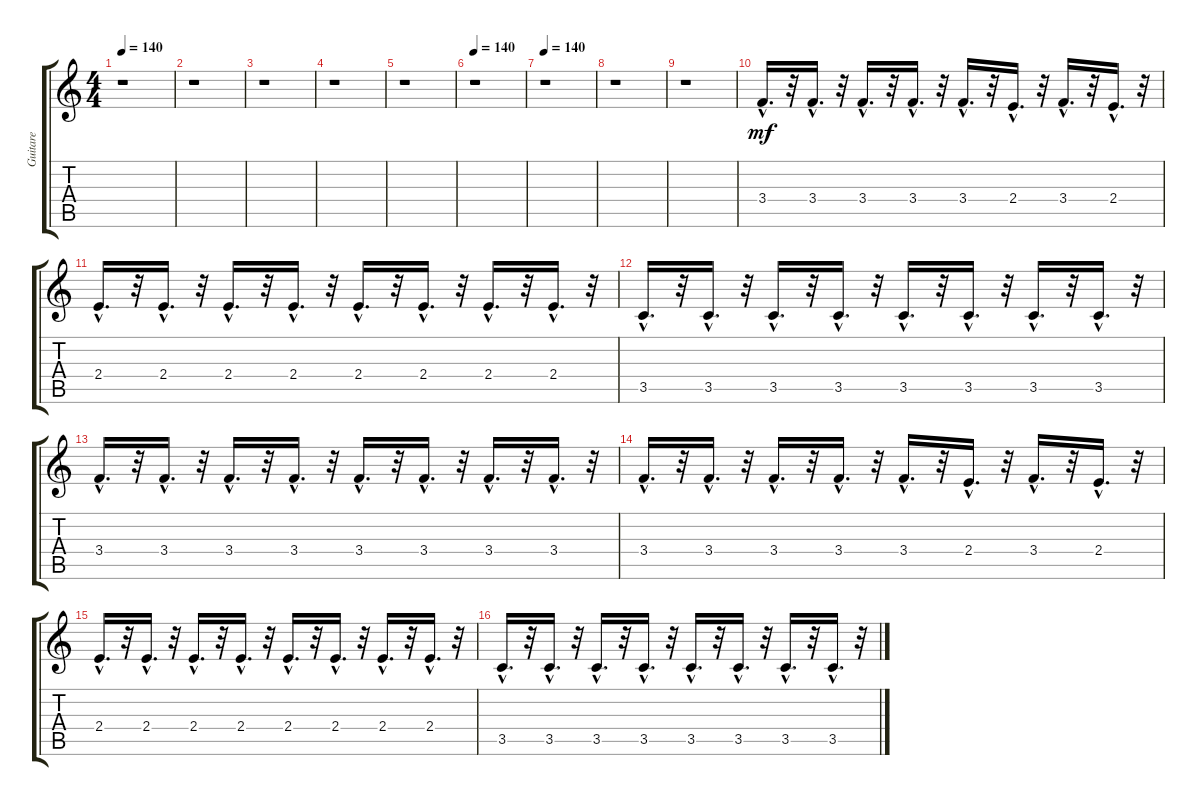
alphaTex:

\track ("Guitare" "Guitare") {instrument acousticguitarnylon}
\staff {score tabs}
\tuning (E4 B3 G3 D3 A2 E2) {hide}
\ts (4 4)
\tempo 140
\clef g2
\ks c
r.1{dy mf instrument acousticguitarnylon} |
r.1 |
r.1 |
r.1 |
r.1 |
\tempo 140
r.1 |
\tempo 140
r.1 |
r.1 |
r.1 |
3.4{hac}.16{d} r.32 3.4{hac}.16{d} r.32 3.4{hac}.16{d} r.32 3.4{hac}.16{d} r.32 3.4{hac}.16{d} r.32 2.4{hac}.16{d} r.32 3.4{hac}.16{d} r.32 2.4{hac}.16{d} r.32 |
2.4{hac}.16{d} r.32 2.4{hac}.16{d} r.32 2.4{hac}.16{d} r.32 2.4{hac}.16{d} r.32 2.4{hac}.16{d} r.32 2.4{hac}.16{d} r.32 2.4{hac}.16{d} r.32 2.4{hac}.16{d} r.32 |
3.5{hac}.16{d} r.32 3.5{hac}.16{d} r.32 3.5{hac}.16{d} r.32 3.5{hac}.16{d} r.32 3.5{hac}.16{d} r.32 3.5{hac}.16{d} r.32 3.5{hac}.16{d} r.32 3.5{hac}.16{d} r.32 |
3.4{hac}.16{d} r.32 3.4{hac}.16{d} r.32 3.4{hac}.16{d} r.32 3.4{hac}.16{d} r.32 3.4{hac}.16{d} r.32 3.4{hac}.16{d} r.32 3.4{hac}.16{d} r.32 3.4{hac}.16{d} r.32 |
3.4{hac}.16{d} r.32 3.4{hac}.16{d} r.32 3.4{hac}.16{d} r.32 3.4{hac}.16{d} r.32 3.4{hac}.16{d} r.32 2.4{hac}.16{d} r.32 3.4{hac}.16{d} r.32 2.4{hac}.16{d} r.32 |
2.4{hac}.16{d} r.32 2.4{hac}.16{d} r.32 2.4{hac}.16{d} r.32 2.4{hac}.16{d} r.32 2.4{hac}.16{d} r.32 2.4{hac}.16{d} r.32 2.4{hac}.16{d} r.32 2.4{hac}.16{d} r.32 |
3.5{hac}.16{d} r.32 3.5{hac}.16{d} r.32 3.5{hac}.16{d} r.32 3.5{hac}.16{d} r.32 3.5{hac}.16{d} r.32 3.5{hac}.16{d} r.32 3.5{hac}.16{d} r.32 3.5{hac}.16{d} r.32
